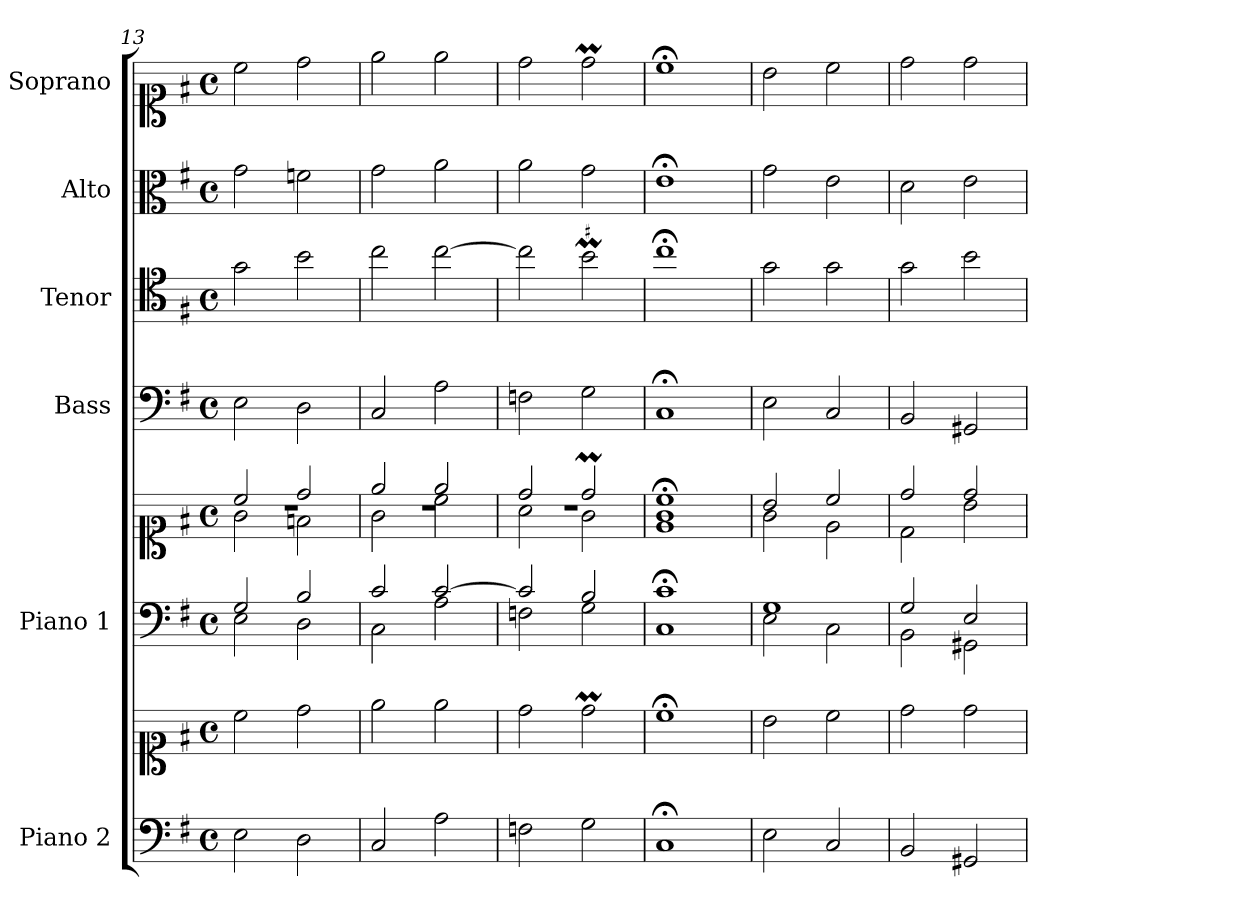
**kern	**kern	**kern	**kern	**kern	**kern	**kern	**kern
*part6	*part6	*part5	*part5	*part4	*part3	*part2	*part1
*staff8	*staff7	*staff6	*staff5	*staff4	*staff3	*staff2	*staff1
*I"Piano 2	*	*I"Piano 1	*	*I"Bass	*I"Tenor	*I"Alto	*I"Soprano
*I'Pno 2	*	*I'Pno 1	*	*I'B.	*I'T.	*I'A.	*I'S.
!!LO:PB:g=z
*clefF4	*clefC1	*clefF4	*clefC1	*clefF4	*clefC4	*clefC3	*clefC1
*	*	*	*	*	*ITrd7c12	*	*
*k[f#]	*k[f#]	*k[f#]	*k[f#]	*k[f#]	*k[f#]	*k[f#]	*k[f#]
*G:	*G:	*G:	*G:	*G:	*G:	*G:	*G:
*M4/4	*M4/4	*M4/4	*M4/4	*M4/4	*M4/4	*M4/4	*M4/4
*met(c)	*met(c)	*met(c)	*met(c)	*met(c)	*met(c)	*met(c)	*met(c)
=13	=13	=13	=13	=13	=13	=13	=13
*	*	*^	*^	*	*	*	*
*	*	*	*	*	*^	*	*	*	*
2E\	2cc\	2G/	2E\	2cc/	2g\	1r	2E\	2G\	2g\	2cc\
2D\	2dd\	2B/	2D\	2dd/	2fn\	.	2D\	2B\	2fn\	2dd\
=14	=14	=14	=14	=14	=14	=14	=14	=14	=14	=14
2C/	2ee\	2c/	2C\	2ee/	2g\	1r	2C/	2c\	2g\	2ee\
2A\	2ee\	[>2c/	2A\	2ee/	2cc\	.	2A\	[>2c\	2a\	2ee\
=15	=15	=15	=15	=15	=15	=15	=15	=15	=15	=15
2Fn\	2dd\	2c/]	2Fn\	2dd/	2a\	1r	2Fn\	2c\]	2a\	2dd\
2G\	2ddM\	2B/	2G\	2ddM/	2g\	.	2G\	2BM\	2g\	2ddM\
=16	=16	=16	=16	=16	=16	=16	=16	=16	=16	=16
1C;/	1cc;<\	1c;/	1C\	1cc;</	1g\	1e\	1C;</	1c;<\	1e;<\	1cc;<\
*	*	*	*	*	*v	*v	*	*	*	*
=17	=17	=17	=17	=17	=17	=17	=17	=17	=17
2E\	2b\	1G/	2E\	2b/	2g\	2E\	2G\	2g\	2b\
2C/	2cc\	.	2C\	2cc/	2e\	2C/	2G\	2e\	2cc\
=18	=18	=18	=18	=18	=18	=18	=18	=18	=18
2BB/	2dd\	2G/	2BB\	2dd/	2d\	2BB/	2G\	2d\	2dd\
2GG#X/	2dd\	2E/	2GG#X\	2dd/	2b\	2GG#X/	2B\	2e\	2dd\
*	*	*v	*v	*	*	*	*	*	*
*	*	*	*v	*v	*	*	*	*
=	=	=	=	=	=	=	=
*-	*-	*-	*-	*-	*-	*-	*-
